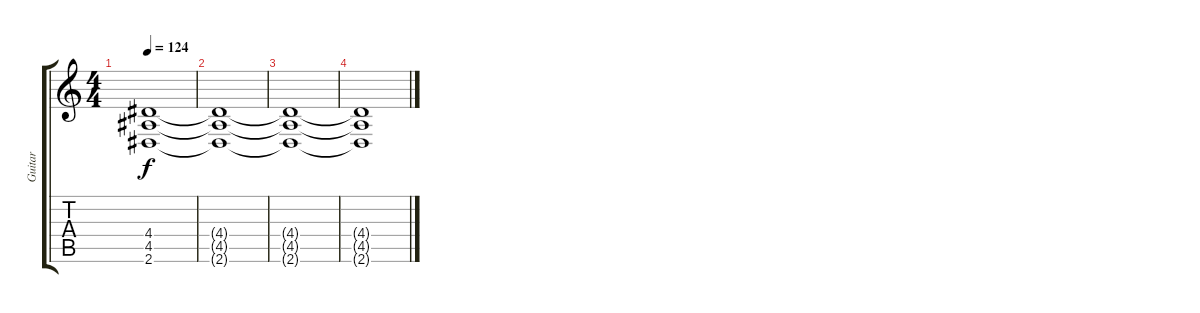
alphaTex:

\track ("Guitar" "Guitar") {instrument distortionguitar}
\staff {score tabs}
\tuning (Db4 Ab3 E3 B2 Gb2 Db2) {hide}
\ts (4 4)
\tempo 124
\clef g2
\ks c
(4.4 4.5 2.6).1{dy f volume 12 balance 0} |
(4.4{t} 4.5{t} 2.6{t}).1{volume 0} |
(4.4{t} 4.5{t} 2.6{t}).1 |
(4.4{t} 4.5{t} 2.6{t}).1
